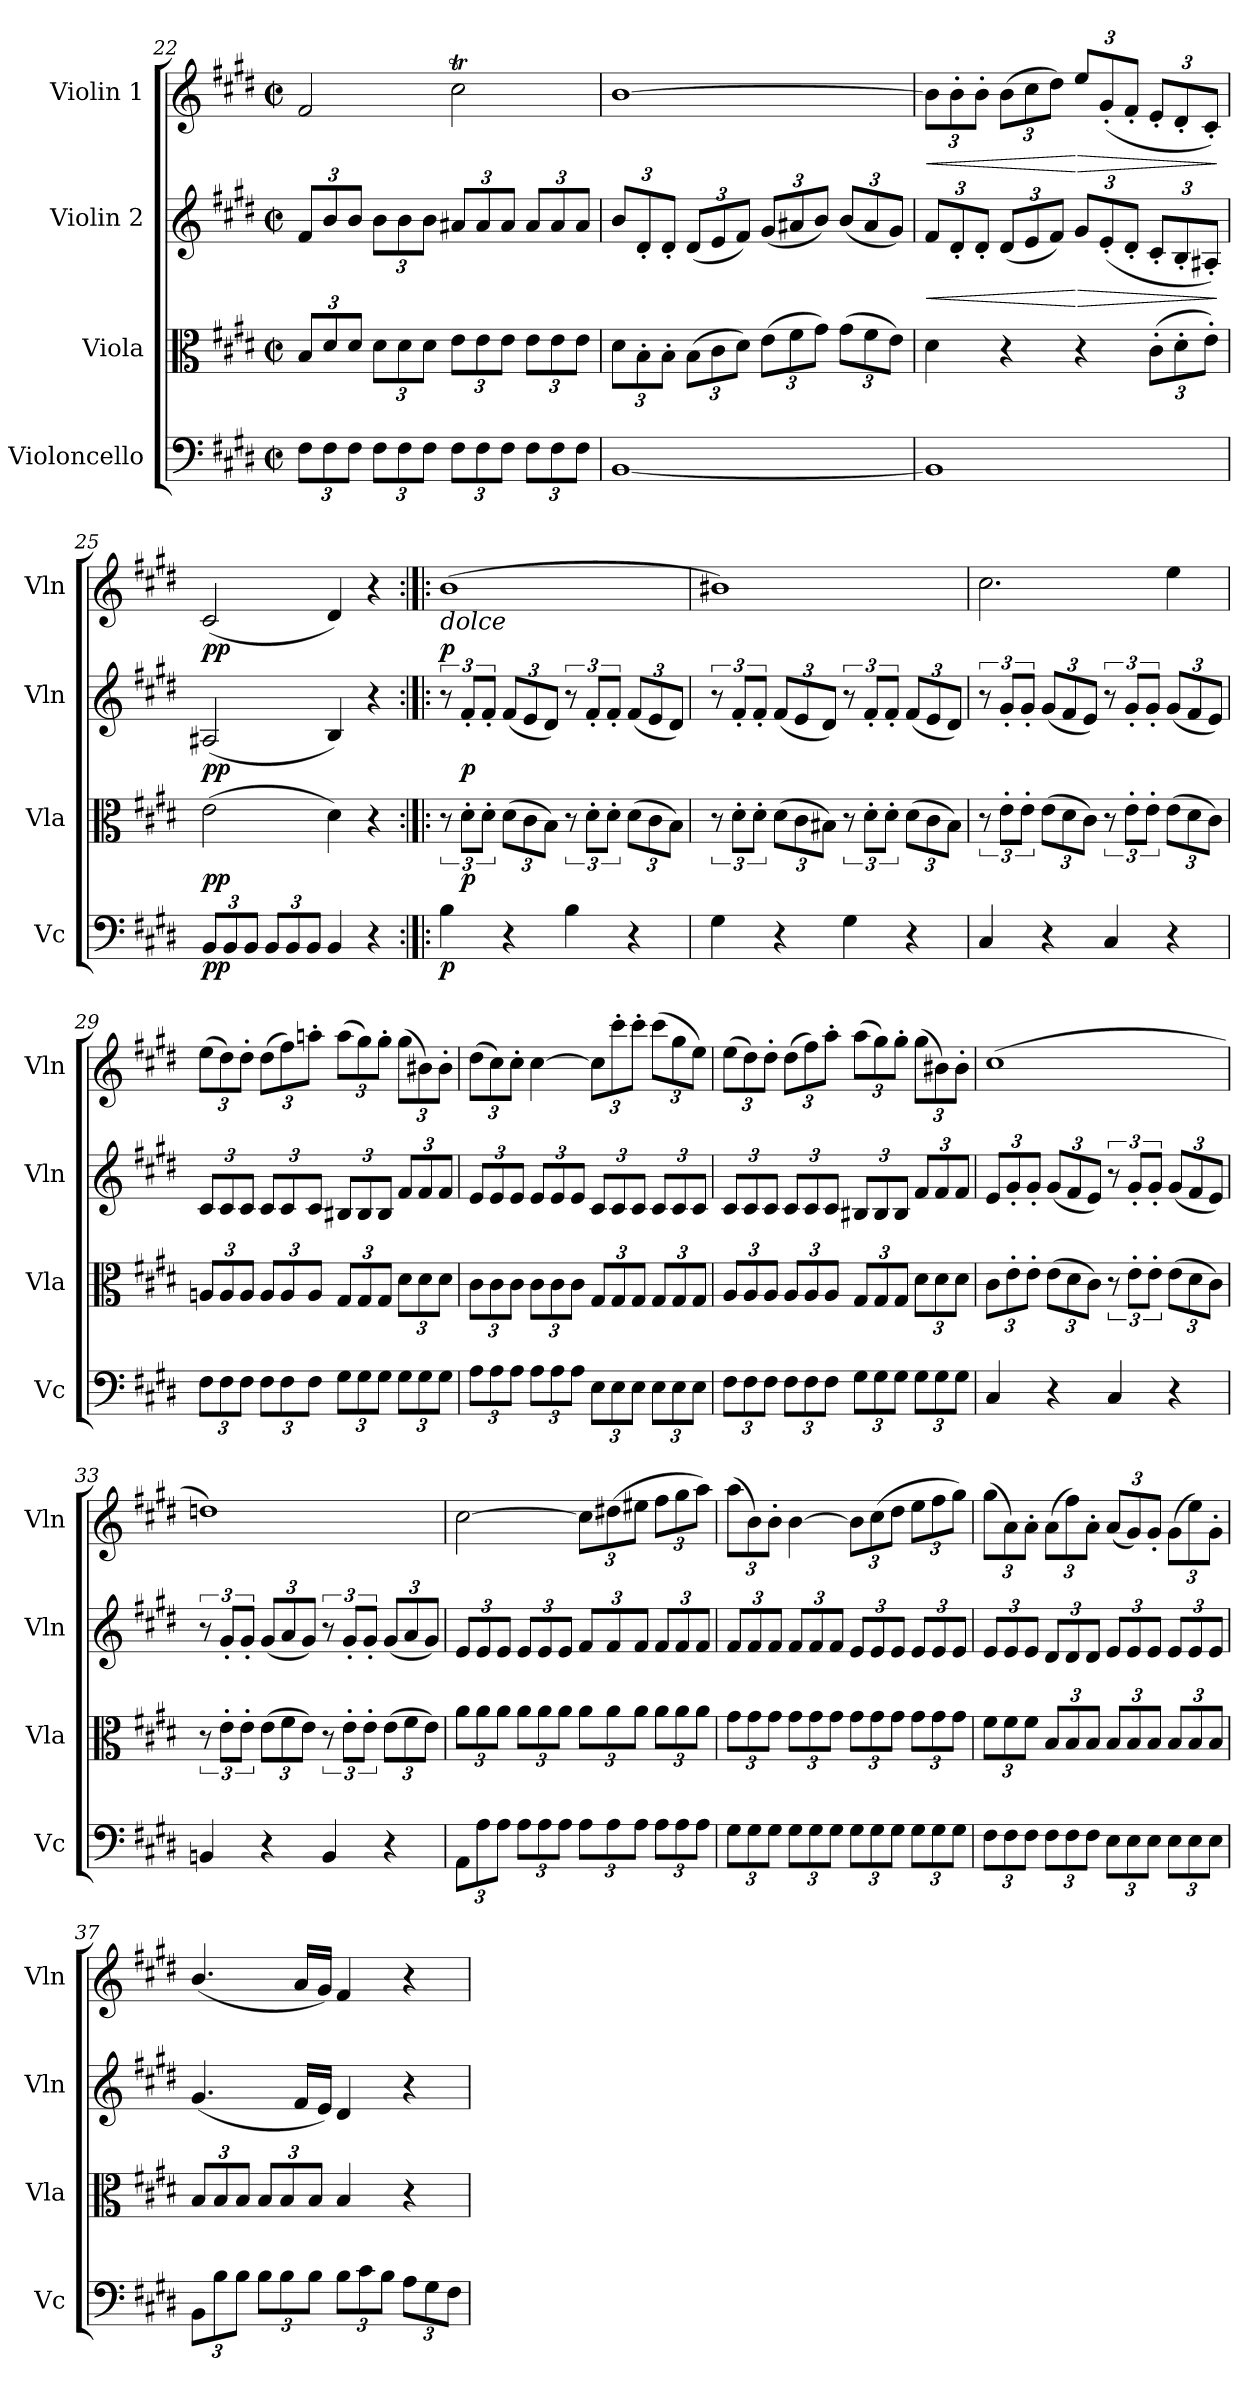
**kern	**dynam	**kern	**dynam	**kern	**dynam	**kern	**dynam
*part4	*part4	*part3	*part3	*part2	*part2	*part1	*part1
*staff4	*staff4	*staff3	*staff3	*staff2	*staff2	*staff1	*staff1
*I"Violoncello	*	*I"Viola	*	*I"Violin 2	*	*I"Violin 1	*
*I'Vc	*	*I'Vla	*	*I'Vln	*	*I'Vln	*
*clefF4	*	*clefC3	*	*clefG2	*	*clefG2	*
*k[f#c#g#d#]	*	*k[f#c#g#d#]	*	*k[f#c#g#d#]	*	*k[f#c#g#d#]	*
*M2/2	*	*M2/2	*	*M2/2	*	*M2/2	*
*met(c|)	*	*met(c|)	*	*met(c|)	*	*met(c|)	*
*	*	*Xbrackettup	*	*Xbrackettup	*	*	*
=22	=22	=22	=22	=22	=22	=22	=22
12F#\L	.	12B/L	.	12f#/L	.	2f#/	.
12F#\	.	12d#/	.	12b/	.	.	.
12F#\J	.	12d#/J	.	12b/J	.	.	.
*Xbrackettup	*	*	*	*	*	*	*
12F#\L	.	12d#\L	.	12b\L	.	.	.
12F#\	.	12d#\	.	12b\	.	.	.
12F#\J	.	12d#\J	.	12b\J	.	.	.
*brackettup	*	*brackettup	*	*	*	*	*
12F#\L	.	12e\L	.	12a#X/L	.	2cc#T\	.
12F#\	.	12e\	.	12a#/	.	.	.
12F#\J	.	12e\J	.	12a#/J	.	.	.
*Xbrackettup	*	*Xbrackettup	*	*	*	*	*
12F#\L	.	12e\L	.	12a#/L	.	.	.
12F#\	.	12e\	.	12a#/	.	.	.
12F#\J	.	12e\J	.	12a#/J	.	.	.
=23	=23	=23	=23	=23	=23	=23	=23
*	*	*brackettup	*	*	*	*	*
[1BB	.	12d#\L	.	12b/L	.	[1b	.
.	.	12B'\	.	12d#'/	.	.	.
.	.	12B'\J	.	12d#'/J	.	.	.
*	*	*Xbrackettup	*	*	*	*	*
.	.	(12B\L	.	(12d#/L	.	.	.
.	.	12c#\	.	12e/	.	.	.
.	.	12d#\J)	.	12f#/J)	.	.	.
*	*	*brackettup	*	*	*	*	*
.	.	(12e\L	.	(12g#/L	.	.	.
.	.	12f#\	.	12a#X/	.	.	.
.	.	12g#\J)	.	12b/J)	.	.	.
*	*	*Xbrackettup	*	*	*	*	*
.	.	(12g#\L	.	(12b/L	.	.	.
.	.	12f#\	.	12a#/	.	.	.
.	.	12e\J)	.	12g#/J)	.	.	.
!!LO:LB:g=z
=24	=24	=24	=24	=24	=24	=24	=24
!	!	!	!	!	!LO:HP:b	!	!LO:HP:b
1BB]	.	4d#\	.	12f#/L	<	12b\L]	<
.	.	.	.	12d#'/	.	12b'\	.
.	.	.	.	12d#'/J	.	12b'\J	.
*	*	*	*	*	*	*Xbrackettup	*
.	.	4r	.	(12d#/L	.	(12b\L	.
.	.	.	.	12e/	.	12cc#\	.
.	.	.	.	12f#/J)	.	12dd#\J)	.
!	!	!	!	!	!LO:HP:n=1:b	!	!LO:HP:n=1:b
.	.	4r	.	12g#/L	[ >	12ee/L	[ >
.	.	.	.	(12e'/	.	(12g#'/	.
.	.	.	.	12d#'/J	.	12f#'/J	.
.	.	(12c#'\L	.	12c#'/L	.	12e'/L	.
.	.	12d#'\	.	12B'/	.	12d#'/	.
.	.	12e'\J)	.	12A#X'/J)	.	12c#'/J)	.
.	.	.	.	.	]	.	]
=25	=25	=25	=25	=25	=25	=25	=25
!	!LO:DY:b	!	!LO:DY:b	!	!LO:DY:b	!	!LO:DY:b
12BB/L	pp	(2e\	pp	(2A#X/	pp	(2c#/	pp
12BB/	.	.	.	.	.	.	.
12BB/J	.	.	.	.	.	.	.
12BB/L	.	.	.	.	.	.	.
12BB/	.	.	.	.	.	.	.
12BB/J	.	.	.	.	.	.	.
4BB/	.	4d#\)	.	4B/)	.	4d#/)	.
4r	.	4r	.	4r	.	4r	.
=26:|!|:	=26:|!|:	=26:|!|:	=26:|!|:	=26:|!|:	=26:|!|:	=26:|!|:	=26:|!|:
*	*	*brackettup	*	*brackettup	*	*	*
!	!	!	!	!	!	!LO:TX:b:i:t=dolce	!
!	!LO:DY:b	!	!	!	!	!	!LO:DY:b
4B\	p	12r	.	12r	.	(1b	p
!	!	!	!LO:DY:b	!	!LO:DY:b	!	!
.	.	12d#'\L	p	12f#'/L	p	.	.
.	.	12d#'\J	.	12f#'/J	.	.	.
*	*	*Xbrackettup	*	*Xbrackettup	*	*	*
4r	.	(12d#\L	.	(12f#/L	.	.	.
.	.	12c#\	.	12e/	.	.	.
.	.	12B\J)	.	12d#/J)	.	.	.
*	*	*brackettup	*	*brackettup	*	*	*
4B\	.	12r	.	12r	.	.	.
.	.	12d#'\L	.	12f#'/L	.	.	.
.	.	12d#'\J	.	12f#'/J	.	.	.
*	*	*Xbrackettup	*	*Xbrackettup	*	*	*
4r	.	(12d#\L	.	(12f#/L	.	.	.
.	.	12c#\	.	12e/	.	.	.
.	.	12B\J)	.	12d#/J)	.	.	.
!!LO:PB:g=z
=27	=27	=27	=27	=27	=27	=27	=27
*	*	*brackettup	*	*brackettup	*	*	*
4G#\	.	12r	.	12r	.	1b#X)	.
.	.	12d#'\L	.	12f#'/L	.	.	.
.	.	12d#'\J	.	12f#'/J	.	.	.
*	*	*Xbrackettup	*	*Xbrackettup	*	*	*
4r	.	(12d#\L	.	(12f#/L	.	.	.
.	.	12c#\	.	12e/	.	.	.
.	.	12B#X\J)	.	12d#/J)	.	.	.
*	*	*brackettup	*	*brackettup	*	*	*
4G#\	.	12r	.	12r	.	.	.
.	.	12d#'\L	.	12f#'/L	.	.	.
.	.	12d#'\J	.	12f#'/J	.	.	.
*	*	*Xbrackettup	*	*Xbrackettup	*	*	*
4r	.	(12d#\L	.	(12f#/L	.	.	.
.	.	12c#\	.	12e/	.	.	.
.	.	12B#\J)	.	12d#/J)	.	.	.
=28	=28	=28	=28	=28	=28	=28	=28
*	*	*brackettup	*	*brackettup	*	*	*
4C#/	.	12r	.	12r	.	2.cc#\	.
.	.	12e'\L	.	12g#'/L	.	.	.
.	.	12e'\J	.	12g#'/J	.	.	.
*	*	*Xbrackettup	*	*Xbrackettup	*	*	*
4r	.	(12e\L	.	(12g#/L	.	.	.
.	.	12d#\	.	12f#/	.	.	.
.	.	12c#\J)	.	12e/J)	.	.	.
*	*	*brackettup	*	*brackettup	*	*	*
4C#/	.	12r	.	12r	.	.	.
.	.	12e'\L	.	12g#'/L	.	.	.
.	.	12e'\J	.	12g#'/J	.	.	.
*	*	*Xbrackettup	*	*Xbrackettup	*	*	*
4r	.	(12e\L	.	(12g#/L	.	4ee\	.
.	.	12d#\	.	12f#/	.	.	.
.	.	12c#\J)	.	12e/J)	.	.	.
=29	=29	=29	=29	=29	=29	=29	=29
*brackettup	*	*	*	*	*	*	*
12F#\L	.	12An/L	.	12c#/L	.	(12ee\L	.
12F#\	.	12A/	.	12c#/	.	12dd#\)	.
12F#\J	.	12A/J	.	12c#/J	.	12dd#'\J	.
*Xbrackettup	*	*	*	*	*	*	*
12F#\L	.	12A/L	.	12c#/L	.	(12dd#\L	.
12F#\	.	12A/	.	12c#/	.	12ff#\)	.
12F#\J	.	12A/J	.	12c#/J	.	12aan'\J	.
*brackettup	*	*	*	*	*	*	*
12G#\L	.	12G#/L	.	12B#X/L	.	(12aa\L	.
12G#\	.	12G#/	.	12B#/	.	12gg#\)	.
12G#\J	.	12G#/J	.	12B#/J	.	12gg#'\J	.
*Xbrackettup	*	*	*	*	*	*	*
12G#\L	.	12d#\L	.	12f#/L	.	(12gg#\L	.
12G#\	.	12d#\	.	12f#/	.	12b#X\)	.
12G#\J	.	12d#\J	.	12f#/J	.	12b#'\J	.
!!LO:LB:g=z
=30	=30	=30	=30	=30	=30	=30	=30
*brackettup	*	*brackettup	*	*	*	*	*
12A\L	.	12c#\L	.	12e/L	.	(12dd#\L	.
12A\	.	12c#\	.	12e/	.	12cc#\)	.
12A\J	.	12c#\J	.	12e/J	.	12cc#'\J	.
*Xbrackettup	*	*Xbrackettup	*	*	*	*	*
12A\L	.	12c#\L	.	12e/L	.	[4cc#\	.
12A\	.	12c#\	.	12e/	.	.	.
12A\J	.	12c#\J	.	12e/J	.	.	.
*brackettup	*	*	*	*	*	*	*
12E\L	.	12G#/L	.	12c#/L	.	12cc#\L]	.
12E\	.	12G#/	.	12c#/	.	12ccc#'\	.
12E\J	.	12G#/J	.	12c#/J	.	12ccc#'\J	.
*Xbrackettup	*	*	*	*	*	*	*
12E\L	.	12G#/L	.	12c#/L	.	(12ccc#\L	.
12E\	.	12G#/	.	12c#/	.	12gg#\	.
12E\J	.	12G#/J	.	12c#/J	.	12ee\J)	.
=31	=31	=31	=31	=31	=31	=31	=31
*brackettup	*	*	*	*	*	*	*
12F#\L	.	12A/L	.	12c#/L	.	(12ee\L	.
12F#\	.	12A/	.	12c#/	.	12dd#\)	.
12F#\J	.	12A/J	.	12c#/J	.	12dd#'\J	.
*Xbrackettup	*	*	*	*	*	*	*
12F#\L	.	12A/L	.	12c#/L	.	(12dd#\L	.
12F#\	.	12A/	.	12c#/	.	12ff#\)	.
12F#\J	.	12A/J	.	12c#/J	.	12aa'\J	.
*brackettup	*	*	*	*	*	*	*
12G#\L	.	12G#/L	.	12B#X/L	.	(12aa\L	.
12G#\	.	12G#/	.	12B#/	.	12gg#\)	.
12G#\J	.	12G#/J	.	12B#/J	.	12gg#'\J	.
*Xbrackettup	*	*	*	*	*	*	*
12G#\L	.	12d#\L	.	12f#/L	.	(12gg#\L	.
12G#\	.	12d#\	.	12f#/	.	12b#X\)	.
12G#\J	.	12d#\J	.	12f#/J	.	12b#'\J	.
=32	=32	=32	=32	=32	=32	=32	=32
*	*	*brackettup	*	*	*	*	*
4C#/	.	12c#\L	.	12e/L	.	(1cc#	.
.	.	12e'\	.	12g#'/	.	.	.
.	.	12e'\J	.	12g#'/J	.	.	.
*	*	*Xbrackettup	*	*	*	*	*
4r	.	(12e\L	.	(12g#/L	.	.	.
.	.	12d#\	.	12f#/	.	.	.
.	.	12c#\J)	.	12e/J)	.	.	.
*	*	*brackettup	*	*brackettup	*	*	*
4C#/	.	12r	.	12r	.	.	.
.	.	12e'\L	.	12g#'/L	.	.	.
.	.	12e'\J	.	12g#'/J	.	.	.
*	*	*Xbrackettup	*	*Xbrackettup	*	*	*
4r	.	(12e\L	.	(12g#/L	.	.	.
.	.	12d#\	.	12f#/	.	.	.
.	.	12c#\J)	.	12e/J)	.	.	.
!!LO:LB:g=z
=33	=33	=33	=33	=33	=33	=33	=33
*	*	*brackettup	*	*brackettup	*	*	*
4BBn/	.	12r	.	12r	.	1ddn)	.
.	.	12e'\L	.	12g#'/L	.	.	.
.	.	12e'\J	.	12g#'/J	.	.	.
*	*	*Xbrackettup	*	*Xbrackettup	*	*	*
4r	.	(12e\L	.	(12g#/L	.	.	.
.	.	12f#\	.	12a/	.	.	.
.	.	12e\J)	.	12g#/J)	.	.	.
*	*	*brackettup	*	*brackettup	*	*	*
4BB/	.	12r	.	12r	.	.	.
.	.	12e'\L	.	12g#'/L	.	.	.
.	.	12e'\J	.	12g#'/J	.	.	.
*	*	*Xbrackettup	*	*Xbrackettup	*	*	*
4r	.	(12e\L	.	(12g#/L	.	.	.
.	.	12f#\	.	12a/	.	.	.
.	.	12e\J)	.	12g#/J)	.	.	.
=34	=34	=34	=34	=34	=34	=34	=34
*brackettup	*	*brackettup	*	*	*	*	*
12AA\L	.	12a\L	.	12e/L	.	[2cc#\	.
12A\	.	12a\	.	12e/	.	.	.
12A\J	.	12a\J	.	12e/J	.	.	.
*Xbrackettup	*	*Xbrackettup	*	*	*	*	*
12A\L	.	12a\L	.	12e/L	.	.	.
12A\	.	12a\	.	12e/	.	.	.
12A\J	.	12a\J	.	12e/J	.	.	.
*brackettup	*	*brackettup	*	*	*	*	*
12A\L	.	12a\L	.	12f#/L	.	12cc#\L]	.
12A\	.	12a\	.	12f#/	.	(12dd#X\	.
12A\J	.	12a\J	.	12f#/J	.	12ee#X\J	.
*Xbrackettup	*	*Xbrackettup	*	*	*	*	*
12A\L	.	12a\L	.	12f#/L	.	12ff#\L	.
12A\	.	12a\	.	12f#/	.	12gg#\	.
12A\J	.	12a\J	.	12f#/J	.	12aa\J)	.
=35	=35	=35	=35	=35	=35	=35	=35
*brackettup	*	*brackettup	*	*	*	*	*
12G#\L	.	12g#\L	.	12f#/L	.	(12aa\L	.
12G#\	.	12g#\	.	12f#/	.	12b\)	.
12G#\J	.	12g#\J	.	12f#/J	.	12b'\J	.
*Xbrackettup	*	*Xbrackettup	*	*	*	*	*
12G#\L	.	12g#\L	.	12f#/L	.	[4b\	.
12G#\	.	12g#\	.	12f#/	.	.	.
12G#\J	.	12g#\J	.	12f#/J	.	.	.
*brackettup	*	*brackettup	*	*	*	*	*
12G#\L	.	12g#\L	.	12e/L	.	12b\L]	.
12G#\	.	12g#\	.	12e/	.	(12cc#\	.
12G#\J	.	12g#\J	.	12e/J	.	12dd#\J	.
*Xbrackettup	*	*Xbrackettup	*	*	*	*	*
12G#\L	.	12g#\L	.	12e/L	.	12ee\L	.
12G#\	.	12g#\	.	12e/	.	12ff#\	.
12G#\J	.	12g#\J	.	12e/J	.	12gg#\J)	.
!!LO:LB:g=z
=36	=36	=36	=36	=36	=36	=36	=36
*brackettup	*	*brackettup	*	*	*	*	*
12F#\L	.	12f#\L	.	12e/L	.	(12gg#\L	.
12F#\	.	12f#\	.	12e/	.	12a\)	.
12F#\J	.	12f#\J	.	12e/J	.	12a'\J	.
*Xbrackettup	*	*Xbrackettup	*	*	*	*	*
12F#\L	.	12B/L	.	12d#/L	.	(12a\L	.
12F#\	.	12B/	.	12d#/	.	12ff#\)	.
12F#\J	.	12B/J	.	12d#/J	.	12a'\J	.
*brackettup	*	*	*	*	*	*	*
12E\L	.	12B/L	.	12e/L	.	(12a/L	.
12E\	.	12B/	.	12e/	.	12g#/)	.
12E\J	.	12B/J	.	12e/J	.	12g#'/J	.
*Xbrackettup	*	*	*	*	*	*	*
12E\L	.	12B/L	.	12e/L	.	(12g#\L	.
12E\	.	12B/	.	12e/	.	12ee\)	.
12E\J	.	12B/J	.	12e/J	.	12g#'\J	.
=37	=37	=37	=37	=37	=37	=37	=37
*brackettup	*	*	*	*	*	*	*
12BB\L	.	12B/L	.	(4.g#/	.	(4.b/	.
12B\	.	12B/	.	.	.	.	.
12B\J	.	12B/J	.	.	.	.	.
*Xbrackettup	*	*	*	*	*	*	*
12B\L	.	12B/L	.	.	.	.	.
12B\	.	12B/	.	.	.	.	.
.	.	.	.	16f#/LL	.	16a/LL	.
12B\J	.	12B/J	.	.	.	.	.
.	.	.	.	16e/JJ)	.	16g#/JJ)	.
*brackettup	*	*	*	*	*	*	*
12B\L	.	4B/	.	4d#/	.	4f#/	.
12c#\	.	.	.	.	.	.	.
12B\J	.	.	.	.	.	.	.
*Xbrackettup	*	*	*	*	*	*	*
12A\L	.	4r	.	4r	.	4r	.
12G#\	.	.	.	.	.	.	.
12F#\J	.	.	.	.	.	.	.
=	=	=	=	=	=	=	=
*-	*-	*-	*-	*-	*-	*-	*-
